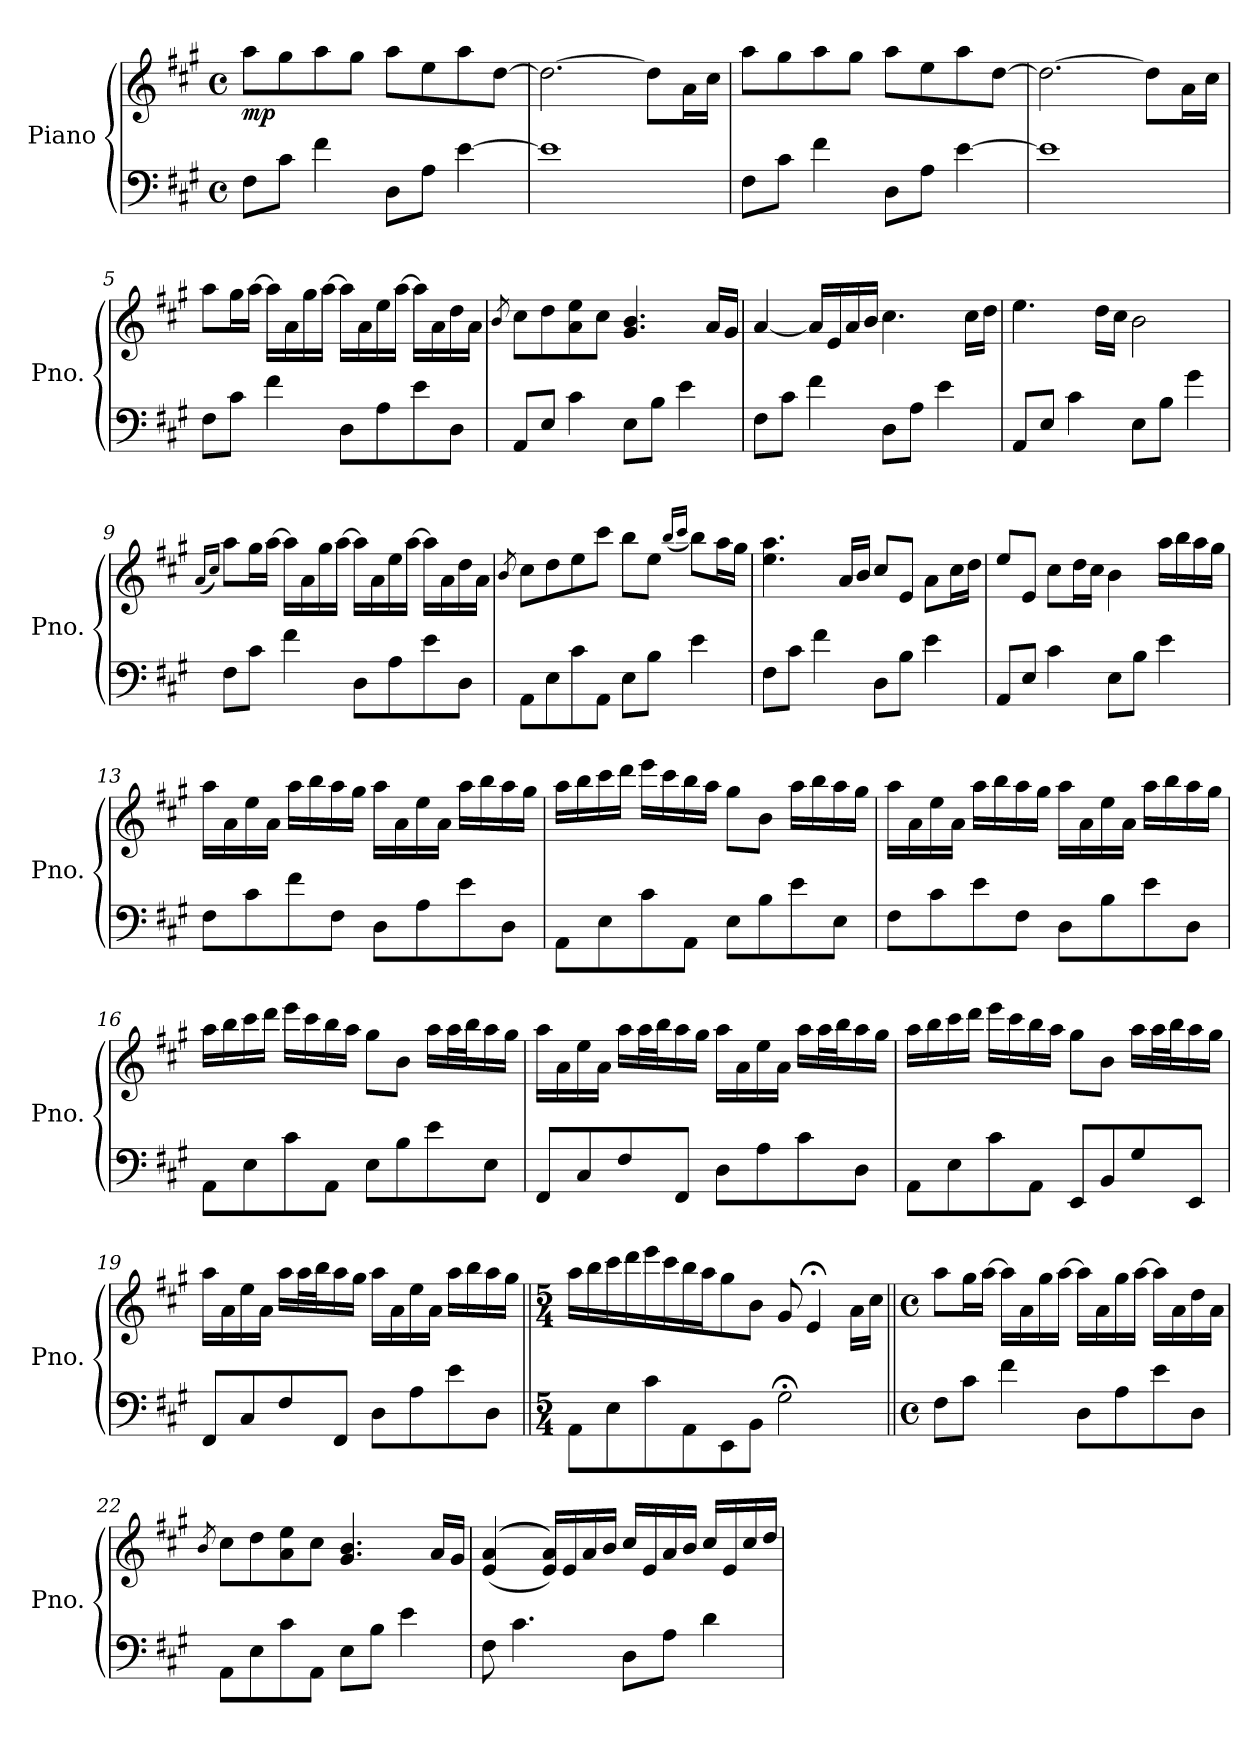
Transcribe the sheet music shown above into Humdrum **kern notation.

**kern	**kern	**dynam
*part1	*part1	*part1
*staff2	*staff1	*staff1/2
*I"Piano	*	*
*I'Pno.	*	*
*clefF4	*clefG2	*
*k[f#c#g#]	*k[f#c#g#]	*
*M4/4	*M4/4	*
*met(c)	*met(c)	*
=1	=1	=1
!	!	!LO:DY:b
8F#\L	8aa\L	mp
8c#\J	8gg#\	.
4f#\	8aa\	.
.	8gg#\J	.
8D\L	8aa\L	.
8A\J	8ee\	.
[4e\	8aa\	.
.	[8dd\J	.
=2	=2	=2
1e]	2.dd\_	.
.	8dd\L]	.
.	16a\L	.
.	16cc#\JJ	.
=3	=3	=3
8F#\L	8aa\L	.
8c#\J	8gg#\	.
4f#\	8aa\	.
.	8gg#\J	.
8D\L	8aa\L	.
8A\J	8ee\	.
[4e\	8aa\	.
.	[8dd\J	.
=4	=4	=4
1e]	2.dd\_	.
.	8dd\L]	.
.	16a\L	.
.	16cc#\JJ	.
!!LO:LB:g=z
=5	=5	=5
8F#\L	8aa\L	.
8c#\J	16gg#\L	.
.	[16aa\JJ	.
4f#\	16aa\LL]	.
.	16a\	.
.	16gg#\	.
.	[16aa\JJ	.
8D\L	16aa\LL]	.
.	16a\	.
8A\	16ee\	.
.	[16aa\JJ	.
8e\	16aa\LL]	.
.	16a\	.
8D\J	16dd\	.
.	16a\JJ	.
=6	=6	=6
.	8qb/	.
8AA/L	8cc#\L	.
8E/J	8dd\	.
4c#\	8a\ 8ee\	.
.	8cc#\J	.
8E\L	4.g#/ 4.b/	.
8B\J	.	.
4e\	.	.
.	16a/LL	.
.	16g#/JJ	.
=7	=7	=7
8F#\L	[4a/	.
8c#\J	.	.
4f#\	16a/LL]	.
.	16e/	.
.	16a/	.
.	16b/JJ	.
8D\L	4.cc#\	.
8A\J	.	.
4e\	.	.
.	16cc#\LL	.
.	16dd\JJ	.
=8	=8	=8
8AA/L	4.ee\	.
8E/J	.	.
4c#\	.	.
.	16dd\LL	.
.	16cc#\JJ	.
8E\L	2b\	.
8B\J	.	.
4g#\	.	.
!!LO:LB:g=z
=9	=9	=9
.	(<16qa/LL	.
.	16qcc#/JJ)	.
8F#\L	8aa\L	.
8c#\J	16gg#\L	.
.	[16aa\JJ	.
4f#\	16aa\LL]	.
.	16a\	.
.	16gg#\	.
.	[16aa\JJ	.
8D\L	16aa\LL]	.
.	16a\	.
8A\	16ee\	.
.	[16aa\JJ	.
8e\	16aa\LL]	.
.	16a\	.
8D\J	16dd\	.
.	16a\JJ	.
=10	=10	=10
.	8qb/	.
8AA\L	8cc#\L	.
8E\	8dd\	.
8c#\	8ee\	.
8AA\J	8ccc#\J	.
8E\L	8bb\L	.
8B\J	8ee\J	.
.	(<16qbb/LL	.
.	16qccc#/JJ	.
4e\	8bb\L)	.
.	16aa\L	.
.	16gg#\JJ	.
=11	=11	=11
8F#\L	4.ee\ 4.aa\	.
8c#\J	.	.
4f#\	.	.
.	16a/LL	.
.	16b/JJ	.
8D\L	8cc#/L	.
8B\J	8e/J	.
4e\	8a\L	.
.	16cc#\L	.
.	16dd\JJ	.
!!LO:LB:g=z
=12	=12	=12
8AA/L	8ee/L	.
8E/J	8e/J	.
4c#\	8cc#\L	.
.	16dd\L	.
.	16cc#\JJ	.
8E\L	4b\	.
8B\J	.	.
4e\	16aa\LL	.
.	16bb\	.
.	16aa\	.
.	16gg#\JJ	.
=13	=13	=13
8F#\L	16aa\LL	.
.	16a\	.
8c#\	16ee\	.
.	16a\JJ	.
8f#\	16aa\LL	.
.	16bb\	.
8F#\J	16aa\	.
.	16gg#\JJ	.
8D\L	16aa\LL	.
.	16a\	.
8A\	16ee\	.
.	16a\JJ	.
8e\	16aa\LL	.
.	16bb\	.
8D\J	16aa\	.
.	16gg#\JJ	.
!!LO:LB:g=z
=14	=14	=14
8AA\L	16aa\LL	.
.	16bb\	.
8E\	16ccc#\	.
.	16ddd\JJ	.
8c#\	16eee\LL	.
.	16ccc#\	.
8AA\J	16bb\	.
.	16aa\JJ	.
8E\L	8gg#\L	.
8B\	8b\J	.
8e\	16aa\LL	.
.	16bb\	.
8E\J	16aa\	.
.	16gg#\JJ	.
=15	=15	=15
8F#\L	16aa\LL	.
.	16a\	.
8c#\	16ee\	.
.	16a\JJ	.
8e\	16aa\LL	.
.	16bb\	.
8F#\J	16aa\	.
.	16gg#\JJ	.
8D\L	16aa\LL	.
.	16a\	.
8B\	16ee\	.
.	16a\JJ	.
8e\	16aa\LL	.
.	16bb\	.
8D\J	16aa\	.
.	16gg#\JJ	.
!!LO:PB:g=z
=16	=16	=16
8AA\L	16aa\LL	.
.	16bb\	.
8E\	16ccc#\	.
.	16ddd\JJ	.
8c#\	16eee\LL	.
.	16ccc#\	.
8AA\J	16bb\	.
.	16aa\JJ	.
8E\L	8gg#\L	.
8B\	8b\J	.
8e\	16aa\LL	.
.	32aa\L	.
.	32bb\J	.
8E\J	16aa\	.
.	16gg#\JJ	.
=17	=17	=17
8FF#/L	16aa\LL	.
.	16a\	.
8C#/	16ee\	.
.	16a\JJ	.
8F#/	16aa\LL	.
.	32aa\L	.
.	32bb\J	.
8FF#/J	16aa\	.
.	16gg#\JJ	.
8D\L	16aa\LL	.
.	16a\	.
8A\	16ee\	.
.	16a\JJ	.
8c#\	16aa\LL	.
.	32aa\L	.
.	32bb\J	.
8D\J	16aa\	.
.	16gg#\JJ	.
!!LO:LB:g=z
=18	=18	=18
8AA\L	16aa\LL	.
.	16bb\	.
8E\	16ccc#\	.
.	16ddd\JJ	.
8c#\	16eee\LL	.
.	16ccc#\	.
8AA\J	16bb\	.
.	16aa\JJ	.
8EE/L	8gg#\L	.
8BB/	8b\J	.
8G#/	16aa\LL	.
.	32aa\L	.
.	32bb\J	.
8EE/J	16aa\	.
.	16gg#\JJ	.
=19	=19	=19
8FF#/L	16aa\LL	.
.	16a\	.
8C#/	16ee\	.
.	16a\JJ	.
8F#/	16aa\LL	.
.	32aa\L	.
.	32bb\J	.
8FF#/J	16aa\	.
.	16gg#\JJ	.
8D\L	16aa\LL	.
.	16a\	.
8A\	16ee\	.
.	16a\JJ	.
8e\	16aa\LL	.
.	16bb\	.
8D\J	16aa\	.
.	16gg#\JJ	.
!!LO:LB:g=z
=20||	=20||	=20||
*M5/4	*M5/4	*
8AA\L	16aa\LL	.
.	16bb\	.
8E\	16ccc#\	.
.	16ddd\	.
8c#\	16eee\	.
.	16ccc#\	.
8AA\	16bb\	.
.	16aa\J	.
8EE\	8gg#\	.
8BB\J	8b\J	.
2G#;<\	8g#/	.
.	4e;</	.
.	16a\LL	.
.	16cc#\JJ	.
=21||	=21||	=21||
*M4/4	*M4/4	*
*met(c)	*met(c)	*
8F#\L	8aa\L	.
8c#\J	16gg#\L	.
.	[16aa\JJ	.
4f#\	16aa\LL]	.
.	16a\	.
.	16gg#\	.
.	[16aa\JJ	.
8D\L	16aa\LL]	.
.	16a\	.
8A\	16gg#\	.
.	[16aa\JJ	.
8e\	16aa\LL]	.
.	16a\	.
8D\J	16dd\	.
.	16a\JJ	.
!!LO:LB:g=z
=22	=22	=22
.	8qb/	.
8AA\L	8cc#\L	.
8E\	8dd\	.
8c#\	8a\ 8ee\	.
8AA\J	8cc#\J	.
8E\L	4.g#/ 4.b/	.
8B\J	.	.
4e\	.	.
.	16a/LL	.
.	16g#/JJ	.
=23	=23	=23
8F#\	(<(<(<4e/ 4a/	.
4.c#\	.	.
.	16e/ 16a/LL)))	.
.	16e/	.
.	16a/	.
.	16b/JJ	.
8D\L	16cc#/LL	.
.	16e/	.
8A\J	16a/	.
.	16b/JJ	.
4d\	16cc#/LL	.
.	16e/	.
.	16cc#/	.
.	16dd/JJ	.
=	=	=
*-	*-	*-
